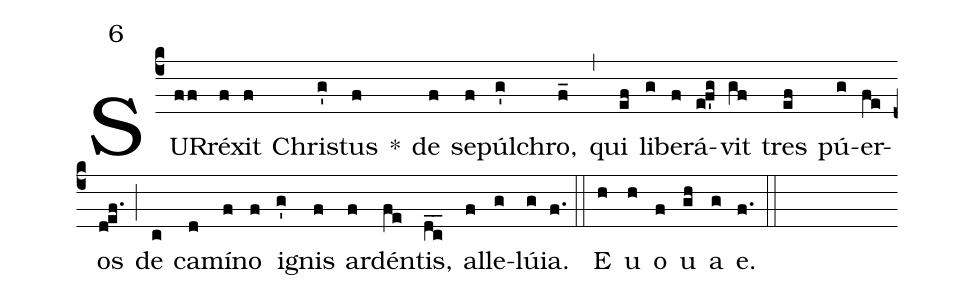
mode:6;
%%
(c4)SUR(ff)réx(f)it(f) Chris(g')tus(f) *() de(f) se(f)púlch(g')ro,(f_) (,) qui(ef) li(g)ber(f)á(ef'g)vit(gf) tres(ef) pú(g)er(fe)os(def.) (;) de(c) cam(d)í(f)no(f) ig(g')nis(f) ar(f)dén(fe)tis,(dc__) al(f)le(g)lú(g)ia.(f.) (::) <eu>E(h) u(h) o(f) u(gh) a(g) e.</eu>(f.) (::)
